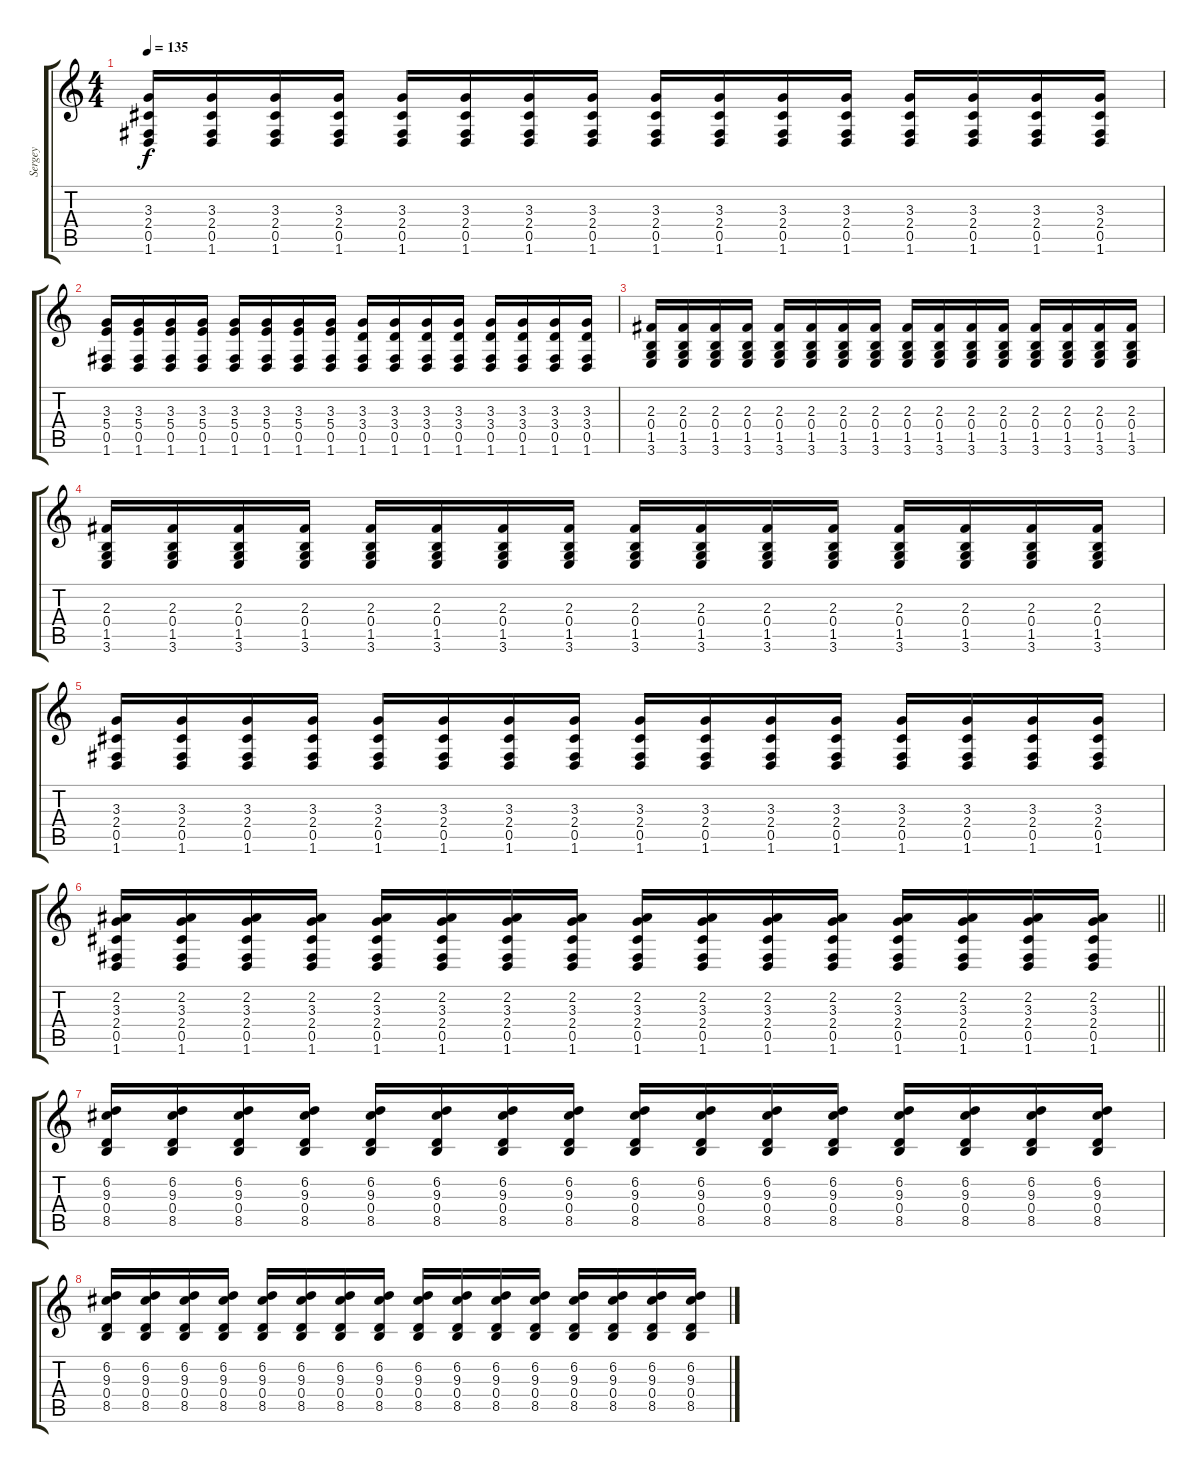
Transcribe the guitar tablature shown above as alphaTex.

\track ("Sergey" "Sergey") {instrument distortionguitar}
\staff {score tabs}
\tuning (Db4 Ab3 E3 B2 Gb2 Db2) {hide}
\ts (4 4)
\tempo 135
\clef g2
\ks c
(3.3 2.4 0.5 1.6).16{dy f} (3.3 2.4 0.5 1.6).16 (3.3 2.4 0.5 1.6).16 (3.3 2.4 0.5 1.6).16 (3.3 2.4 0.5 1.6).16 (3.3 2.4 0.5 1.6).16 (3.3 2.4 0.5 1.6).16 (3.3 2.4 0.5 1.6).16 (3.3 2.4 0.5 1.6).16 (3.3 2.4 0.5 1.6).16 (3.3 2.4 0.5 1.6).16 (3.3 2.4 0.5 1.6).16 (3.3 2.4 0.5 1.6).16 (3.3 2.4 0.5 1.6).16 (3.3 2.4 0.5 1.6).16 (3.3 2.4 0.5 1.6).16 |
(3.3 5.4 0.5 1.6).16 (3.3 5.4 0.5 1.6).16 (3.3 5.4 0.5 1.6).16 (3.3 5.4 0.5 1.6).16 (3.3 5.4 0.5 1.6).16 (3.3 5.4 0.5 1.6).16 (3.3 5.4 0.5 1.6).16 (3.3 5.4 0.5 1.6).16 (3.3 3.4 0.5 1.6).16 (3.3 3.4 0.5 1.6).16 (3.3 3.4 0.5 1.6).16 (3.3 3.4 0.5 1.6).16 (3.3 3.4 0.5 1.6).16 (3.3 3.4 0.5 1.6).16 (3.3 3.4 0.5 1.6).16 (3.3 3.4 0.5 1.6).16 |
(2.3 0.4 1.5 3.6).16 (2.3 0.4 1.5 3.6).16 (2.3 0.4 1.5 3.6).16 (2.3 0.4 1.5 3.6).16 (2.3 0.4 1.5 3.6).16 (2.3 0.4 1.5 3.6).16 (2.3 0.4 1.5 3.6).16 (2.3 0.4 1.5 3.6).16 (2.3 0.4 1.5 3.6).16 (2.3 0.4 1.5 3.6).16 (2.3 0.4 1.5 3.6).16 (2.3 0.4 1.5 3.6).16 (2.3 0.4 1.5 3.6).16 (2.3 0.4 1.5 3.6).16 (2.3 0.4 1.5 3.6).16 (2.3 0.4 1.5 3.6).16 |
(2.3 0.4 1.5 3.6).16 (2.3 0.4 1.5 3.6).16 (2.3 0.4 1.5 3.6).16 (2.3 0.4 1.5 3.6).16 (2.3 0.4 1.5 3.6).16 (2.3 0.4 1.5 3.6).16 (2.3 0.4 1.5 3.6).16 (2.3 0.4 1.5 3.6).16 (2.3 0.4 1.5 3.6).16 (2.3 0.4 1.5 3.6).16 (2.3 0.4 1.5 3.6).16 (2.3 0.4 1.5 3.6).16 (2.3 0.4 1.5 3.6).16 (2.3 0.4 1.5 3.6).16 (2.3 0.4 1.5 3.6).16 (2.3 0.4 1.5 3.6).16 |
(3.3 2.4 0.5 1.6).16 (3.3 2.4 0.5 1.6).16 (3.3 2.4 0.5 1.6).16 (3.3 2.4 0.5 1.6).16 (3.3 2.4 0.5 1.6).16 (3.3 2.4 0.5 1.6).16 (3.3 2.4 0.5 1.6).16 (3.3 2.4 0.5 1.6).16 (3.3 2.4 0.5 1.6).16 (3.3 2.4 0.5 1.6).16 (3.3 2.4 0.5 1.6).16 (3.3 2.4 0.5 1.6).16 (3.3 2.4 0.5 1.6).16 (3.3 2.4 0.5 1.6).16 (3.3 2.4 0.5 1.6).16 (3.3 2.4 0.5 1.6).16 |
\barLineRight lightlight
(2.2 3.3 2.4 0.5 1.6).16 (2.2 3.3 2.4 0.5 1.6).16 (2.2 3.3 2.4 0.5 1.6).16 (2.2 3.3 2.4 0.5 1.6).16 (2.2 3.3 2.4 0.5 1.6).16 (2.2 3.3 2.4 0.5 1.6).16 (2.2 3.3 2.4 0.5 1.6).16 (2.2 3.3 2.4 0.5 1.6).16 (2.2 3.3 2.4 0.5 1.6).16 (2.2 3.3 2.4 0.5 1.6).16 (2.2 3.3 2.4 0.5 1.6).16 (2.2 3.3 2.4 0.5 1.6).16 (2.2 3.3 2.4 0.5 1.6).16 (2.2 3.3 2.4 0.5 1.6).16 (2.2 3.3 2.4 0.5 1.6).16 (2.2 3.3 2.4 0.5 1.6).16 |
(6.2 9.3 0.4 8.5).16 (6.2 9.3 0.4 8.5).16 (6.2 9.3 0.4 8.5).16 (6.2 9.3 0.4 8.5).16 (6.2 9.3 0.4 8.5).16 (6.2 9.3 0.4 8.5).16 (6.2 9.3 0.4 8.5).16 (6.2 9.3 0.4 8.5).16 (6.2 9.3 0.4 8.5).16 (6.2 9.3 0.4 8.5).16 (6.2 9.3 0.4 8.5).16 (6.2 9.3 0.4 8.5).16 (6.2 9.3 0.4 8.5).16 (6.2 9.3 0.4 8.5).16 (6.2 9.3 0.4 8.5).16 (6.2 9.3 0.4 8.5).16 |
(6.2 9.3 0.4 8.5).16 (6.2 9.3 0.4 8.5).16 (6.2 9.3 0.4 8.5).16 (6.2 9.3 0.4 8.5).16 (6.2 9.3 0.4 8.5).16 (6.2 9.3 0.4 8.5).16 (6.2 9.3 0.4 8.5).16 (6.2 9.3 0.4 8.5).16 (6.2 9.3 0.4 8.5).16 (6.2 9.3 0.4 8.5).16 (6.2 9.3 0.4 8.5).16 (6.2 9.3 0.4 8.5).16 (6.2 9.3 0.4 8.5).16 (6.2 9.3 0.4 8.5).16 (6.2 9.3 0.4 8.5).16 (6.2 9.3 0.4 8.5).16
